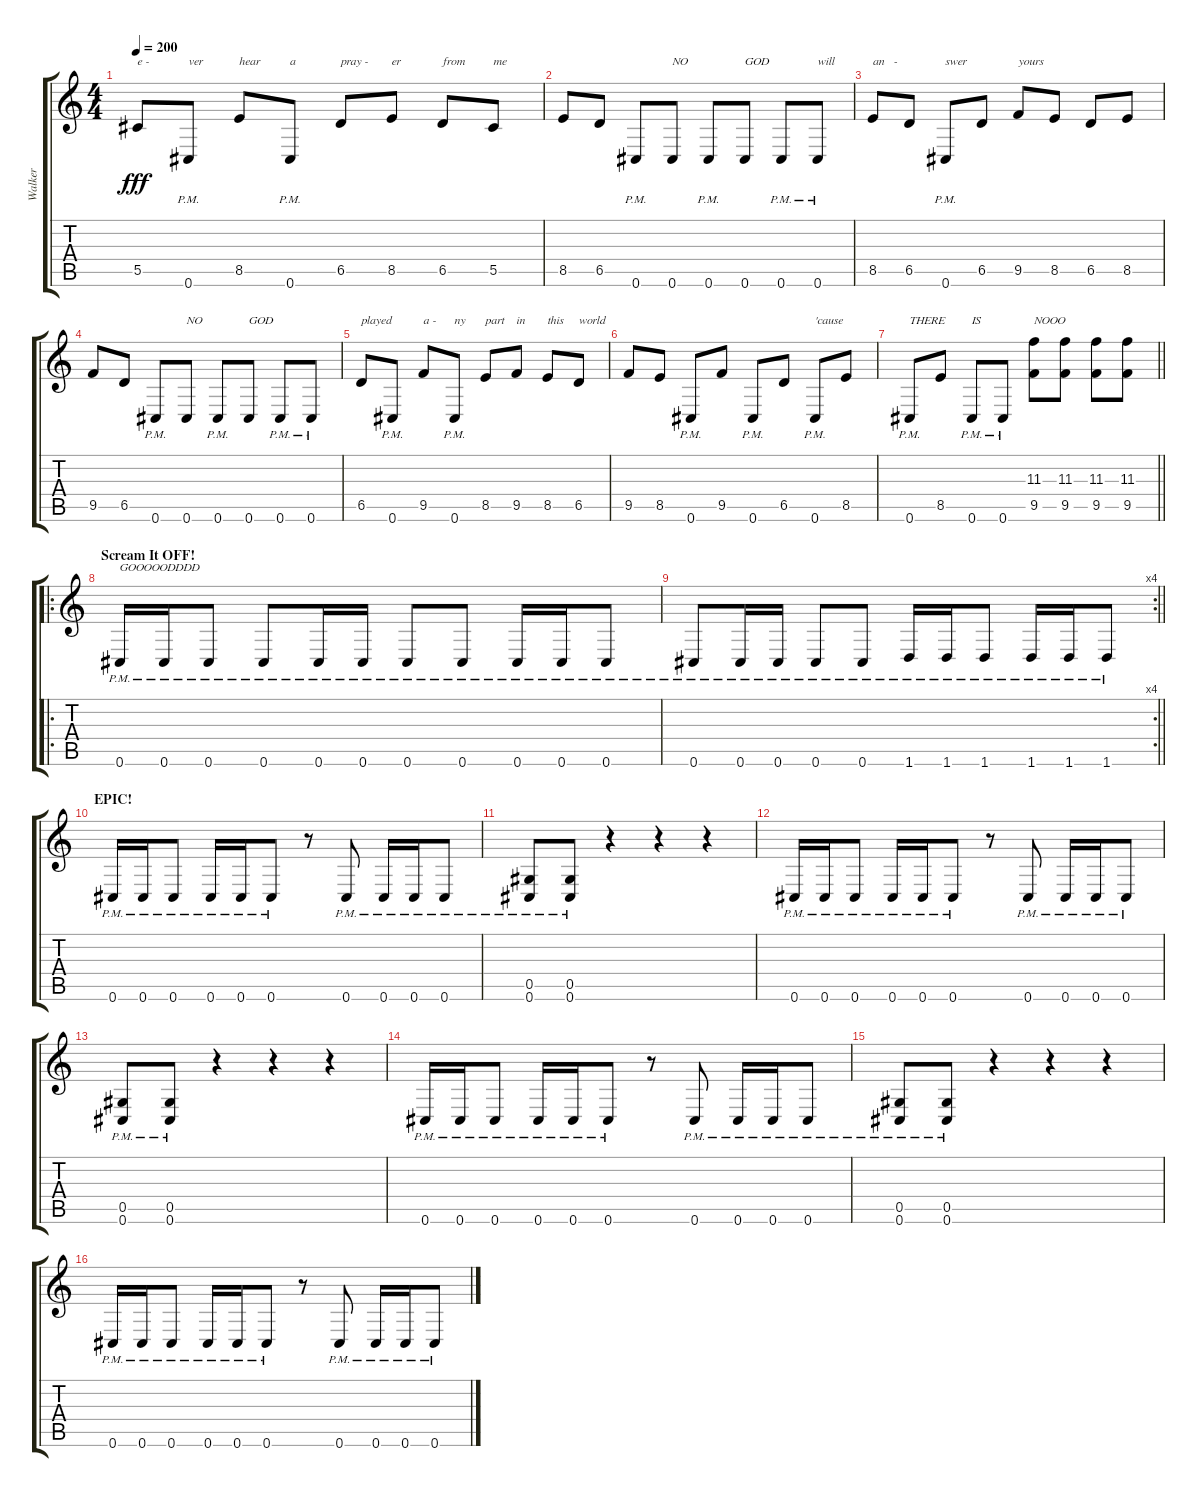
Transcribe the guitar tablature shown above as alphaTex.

\track ("Walker" "Walker") {instrument distortionguitar}
\staff {score tabs}
\tuning (Eb4 Bb3 Gb3 Db3 Ab2 Db2) {hide}
\ts (4 4)
\tempo 200
\clef g2
\ks c
5.5.8{txt "e -" dy fff} 0.6{pm}.8{txt "ver"} 8.5.8{txt "hear"} 0.6{pm}.8{txt "a"} 6.5.8{txt "pray -"} 8.5.8{txt "er"} 6.5.8{txt "from"} 5.5.8{txt "me"} |
8.5.8 6.5.8 0.6{pm}.8 0.6.8{txt "NO"} 0.6{pm}.8 0.6.8{txt "GOD"} 0.6{pm}.8 0.6{pm}.8{txt "will"} |
8.5.8{txt "an   -"} 6.5.8 0.6{pm}.8{txt "swer"} 6.5.8 9.5.8{txt "yours"} 8.5.8 6.5.8 8.5.8 |
9.5.8 6.5.8 0.6{pm}.8 0.6.8{txt "NO"} 0.6{pm}.8 0.6.8{txt "GOD"} 0.6{pm}.8 0.6{pm}.8 |
6.5.8{txt "played"} 0.6{pm}.8 9.5.8{txt "a -"} 0.6{pm}.8{txt "ny"} 8.5.8{txt "part"} 9.5.8{txt "in"} 8.5.8{txt "this"} 6.5.8{txt "world"} |
9.5.8 8.5.8 0.6{pm}.8 9.5.8 0.6{pm}.8 6.5.8 0.6{pm}.8{txt "'cause"} 8.5.8 |
\barLineRight lightlight
0.6{pm}.8{txt "THERE"} 8.5.8 0.6{pm}.8{txt "IS"} 0.6{pm}.8 (11.3 9.5).8{txt "NOOO"} (11.3 9.5).8 (11.3 9.5).8 (11.3 9.5).8 |
\ro
\section ("" "Scream It OFF!")
0.6{pm}.16{txt "GOOOOODDDD"} 0.6{pm}.16 0.6{pm}.8 0.6{pm}.8 0.6{pm}.16 0.6{pm}.16 0.6{pm}.8 0.6{pm}.8 0.6{pm}.16 0.6{pm}.16 0.6{pm}.8 |
\rc 4
\barLineRight lightlight
0.6{pm}.8 0.6{pm}.16 0.6{pm}.16 0.6{pm}.8 0.6{pm}.8 1.6{pm}.16 1.6{pm}.16 1.6{pm}.8 1.6{pm}.16 1.6{pm}.16 1.6{pm}.8 |
\section ("" "EPIC!")
0.6{pm}.16 0.6{pm}.16 0.6{pm}.8 0.6{pm}.16 0.6{pm}.16 0.6{pm}.8 r.8 0.6{pm}.8 0.6{pm}.16 0.6{pm}.16 0.6{pm}.8 |
(0.5{pm} 0.6{pm}).8 (0.5{pm} 0.6{pm}).8 r.4 r.4 r.4 |
0.6{pm}.16 0.6{pm}.16 0.6{pm}.8 0.6{pm}.16 0.6{pm}.16 0.6{pm}.8 r.8 0.6{pm}.8 0.6{pm}.16 0.6{pm}.16 0.6{pm}.8 |
(0.5{pm} 0.6{pm}).8 (0.5{pm} 0.6{pm}).8 r.4 r.4 r.4 |
0.6{pm}.16 0.6{pm}.16 0.6{pm}.8 0.6{pm}.16 0.6{pm}.16 0.6{pm}.8 r.8 0.6{pm}.8 0.6{pm}.16 0.6{pm}.16 0.6{pm}.8 |
(0.5{pm} 0.6{pm}).8 (0.5{pm} 0.6{pm}).8 r.4 r.4 r.4 |
0.6{pm}.16 0.6{pm}.16 0.6{pm}.8 0.6{pm}.16 0.6{pm}.16 0.6{pm}.8 r.8 0.6{pm}.8 0.6{pm}.16 0.6{pm}.16 0.6{pm}.8
